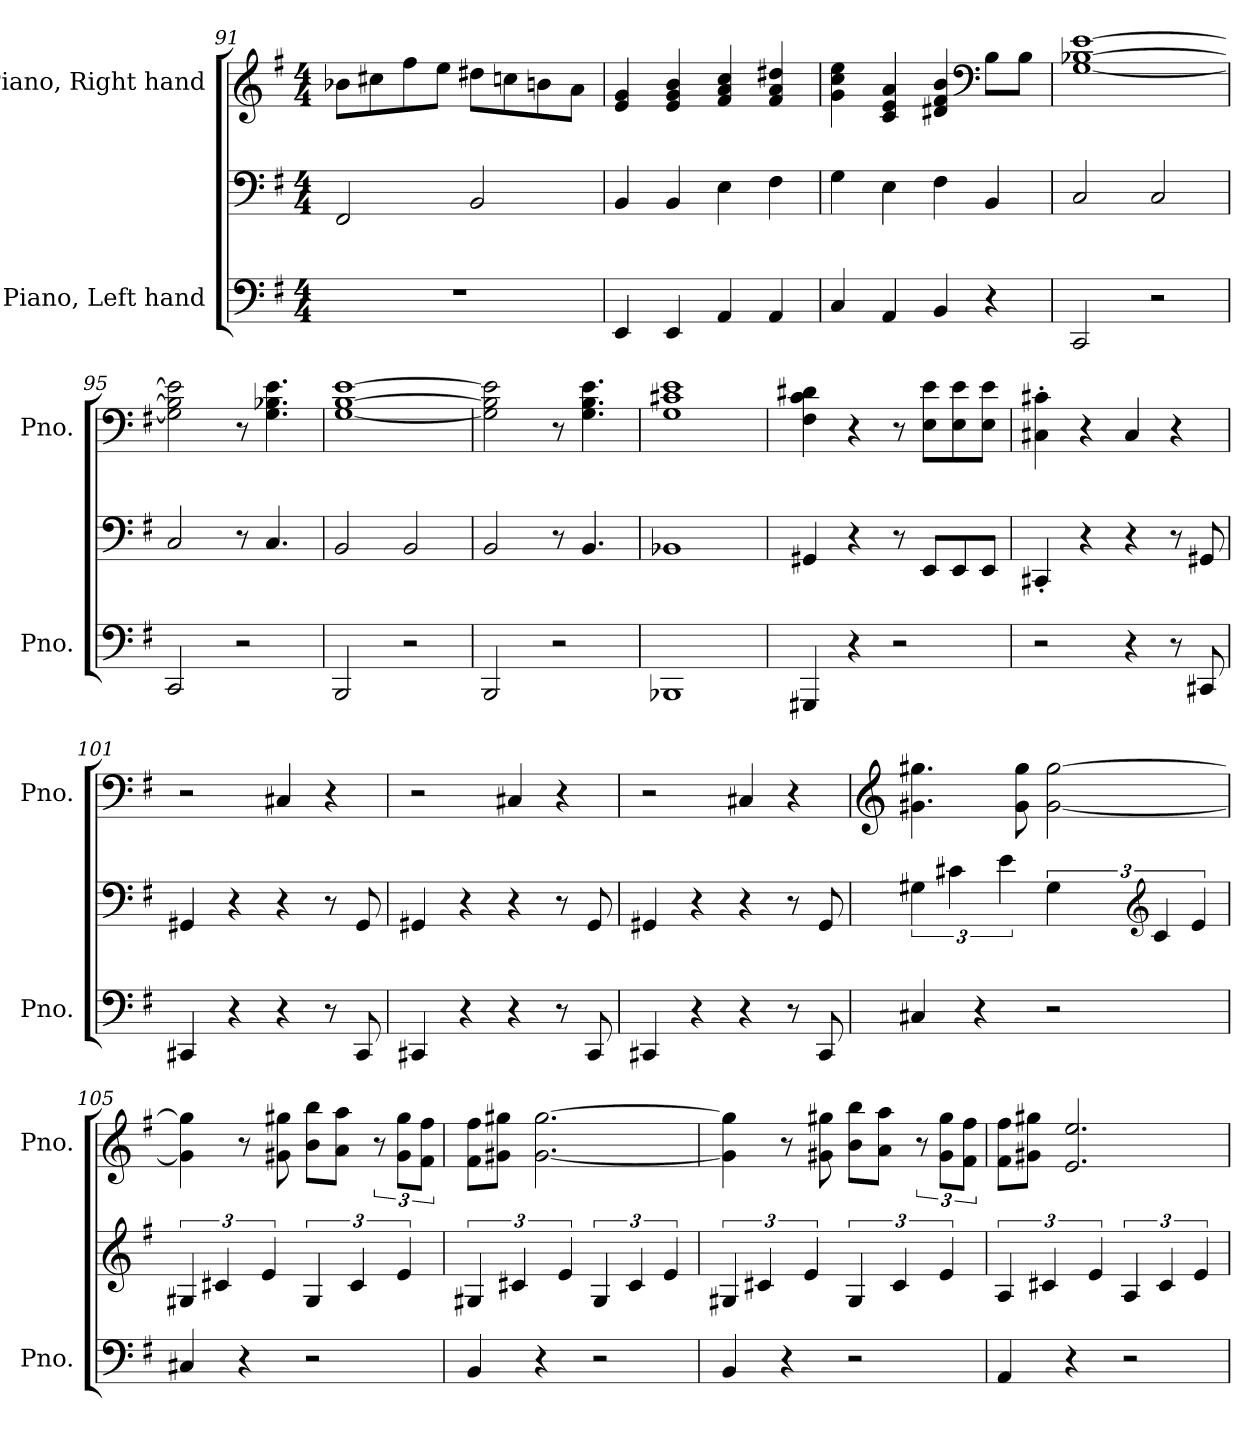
**kern	**kern	**kern
*part2	*part2	*part1
*staff3	*staff2	*staff1
*I"Piano, Left hand	*	*I"Piano, Right hand
*I'Pno.	*	*I'Pno.
!!LO:LB:g=z
*clefF4	*clefF4	*clefG2
*k[f#]	*k[f#]	*k[f#]
*M4/4	*M4/4	*M4/4
=91	=91	=91
1r	2FF#/	8b-X\L
.	.	8cc#X\
.	.	8ff#\
.	.	8ee\J
.	2BB/	8dd#X\L
.	.	8ccn\
.	.	8bn\
.	.	8a\J
=92	=92	=92
4EE/	4BB/	4e/ 4g/
4EE/	4BB/	4e/ 4g/ 4b/
4AA/	4E\	4f#/ 4a/ 4cc/
4AA/	4F#\	4f#/ 4a/ 4dd#X/
=93	=93	=93
4C/	4G\	4g\ 4cc\ 4ee\
4AA/	4E\	4c/ 4e/ 4a/
4BB/	4F#\	4d#X/ 4f#/ 4b/
*	*	*clefF4
4r	4BB/	8B\L
.	.	8B\J
=94	=94	=94
2CC/	2C/	[1G [1B-X [1e
2r	2C/	.
=95	=95	=95
2CC/	2C/	2G\] 2B-\] 2e\]
2r	8r	8r
.	4.C/	4.G\ 4.B-X\ 4.e\
=96	=96	=96
2BBB/	2BB/	[1G [1B [1e
2r	2BB/	.
!!LO:PB:g=z
=97	=97	=97
2BBB/	2BB/	2G\] 2B\] 2e\]
2r	8r	8r
.	4.BB/	4.G\ 4.B\ 4.e\
=98	=98	=98
1BBB-X	1BB-X	1G 1c#X 1e
=99	=99	=99
4GGG#X/	4GG#X/	4F#\ 4c\ 4d#X\
4r	4r	4r
2r	8r	8r
.	8EE/L	8E\ 8e\L
.	8EE/	8E\ 8e\
.	8EE/J	8E\ 8e\J
=100	=100	=100
2r	4CC#X'/	4C#X\' 4c#X\'
.	4r	4r
4r	4r	4C#/
8r	8r	4r
8CC#X/	8GG#X/	.
=101	=101	=101
4CC#X/	4GG#X/	2r
4r	4r	.
4r	4r	4C#X/
8r	8r	4r
8CC#/	8GG#/	.
=102	=102	=102
4CC#X/	4GG#X/	2r
4r	4r	.
4r	4r	4C#X/
8r	8r	4r
8CC#/	8GG#/	.
=103	=103	=103
4CC#X/	4GG#X/	2r
4r	4r	.
4r	4r	4C#X/
8r	8r	4r
8CC#/	8GG#/	.
!!LO:LB:g=z
=104	=104	=104
*	*	*clefG2
4C#X/	6G#X\	4.g#X\ 4.gg#X\
.	6c#X\	.
4r	.	.
.	6e\	.
.	.	8g#\ 8gg#\
2r	6G#\	[2g#\ [2gg#\
*	*clefG2	*
.	6c#/	.
.	6e/	.
=105	=105	=105
4C#X/	6G#X/	4g#\] 4gg#\]
.	6c#X/	.
4r	.	8r
.	6e/	.
.	.	8g#X\ 8gg#X\
2r	6G#/	8b\ 8bb\L
.	.	8a\ 8aa\J
.	6c#/	.
.	.	12r
.	6e/	12g#\ 12gg#\L
.	.	12f#\ 12ff#\J
=106	=106	=106
4BB/	6G#X/	8f#\ 8ff#\L
.	.	8g#X\ 8gg#X\J
.	6c#X/	.
4r	.	[2.g#\ [2.gg#\
.	6e/	.
2r	6G#/	.
.	6c#/	.
.	6e/	.
=107	=107	=107
4BB/	6G#X/	4g#\] 4gg#\]
.	6c#X/	.
4r	.	8r
.	6e/	.
.	.	8g#X\ 8gg#X\
2r	6G#/	8b\ 8bb\L
.	.	8a\ 8aa\J
.	6c#/	.
.	.	12r
.	6e/	12g#\ 12gg#\L
.	.	12f#\ 12ff#\J
!!LO:LB:g=z
=108	=108	=108
4AA/	6A/	8f#\ 8ff#\L
.	.	8g#X\ 8gg#X\J
.	6c#X/	.
4r	.	2.e/ 2.ee/
.	6e/	.
2r	6A/	.
.	6c#/	.
.	6e/	.
=	=	=
*-	*-	*-
